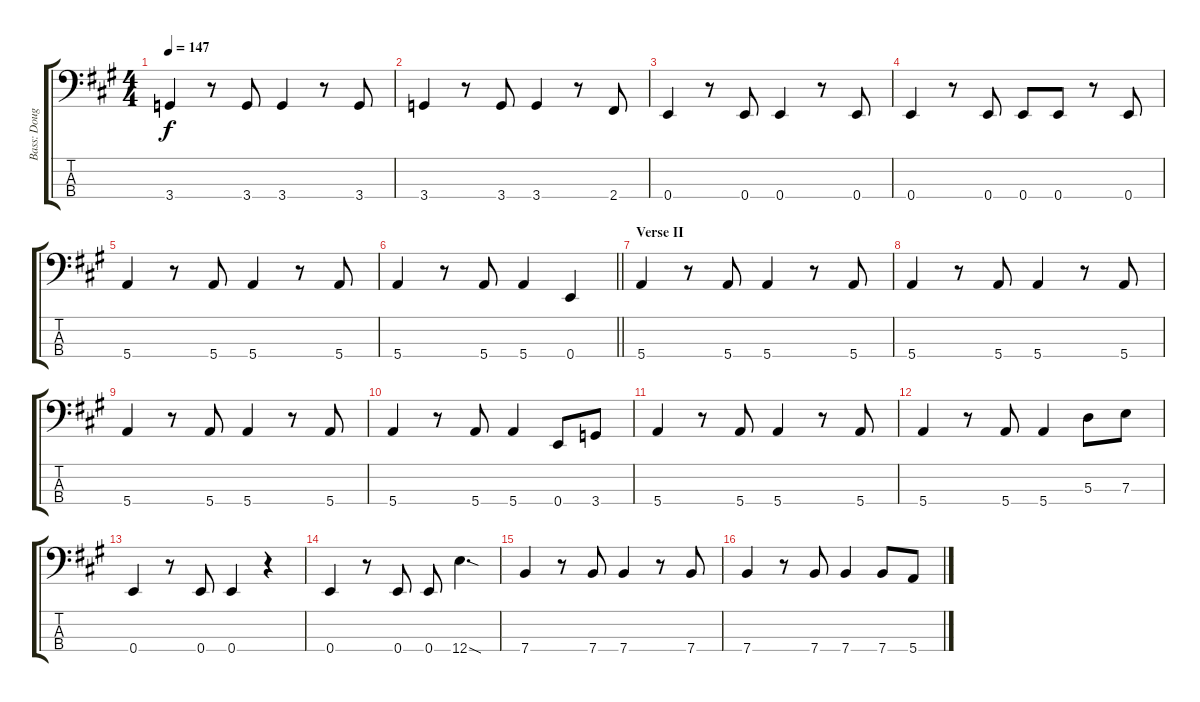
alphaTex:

\track ("Bass: Doug" "Bass: Doug") {instrument electricbassfinger}
\staff {score tabs}
\tuning (G2 D2 A1 E1) {hide}
\ts (4 4)
\tempo 147
\clef f4
\ks a
3.4.4{dy f} r.8 3.4.8 3.4.4 r.8 3.4.8 |
3.4.4 r.8 3.4.8 3.4.4 r.8 2.4.8 |
0.4.4 r.8 0.4.8 0.4.4 r.8 0.4.8 |
0.4.4 r.8 0.4.8 0.4.8 0.4.8 r.8 0.4.8 |
5.4.4 r.8 5.4.8 5.4.4 r.8 5.4.8 |
\barLineRight lightlight
5.4.4 r.8 5.4.8 5.4.4 0.4.4 |
\section ("" "Verse II")
5.4.4 r.8 5.4.8 5.4.4 r.8 5.4.8 |
5.4.4 r.8 5.4.8 5.4.4 r.8 5.4.8 |
5.4.4 r.8 5.4.8 5.4.4 r.8 5.4.8 |
5.4.4 r.8 5.4.8 5.4.4 0.4.8 3.4.8 |
5.4.4 r.8 5.4.8 5.4.4 r.8 5.4.8 |
5.4.4 r.8 5.4.8 5.4.4 5.3.8 7.3.8 |
0.4.4 r.8 0.4.8 0.4.4 r.4 |
0.4.4 r.8 0.4.8 0.4.8 12.4{sod}.4{d} |
7.4.4 r.8 7.4.8 7.4.4 r.8 7.4.8 |
7.4.4 r.8 7.4.8 7.4.4 7.4.8 5.4.8
